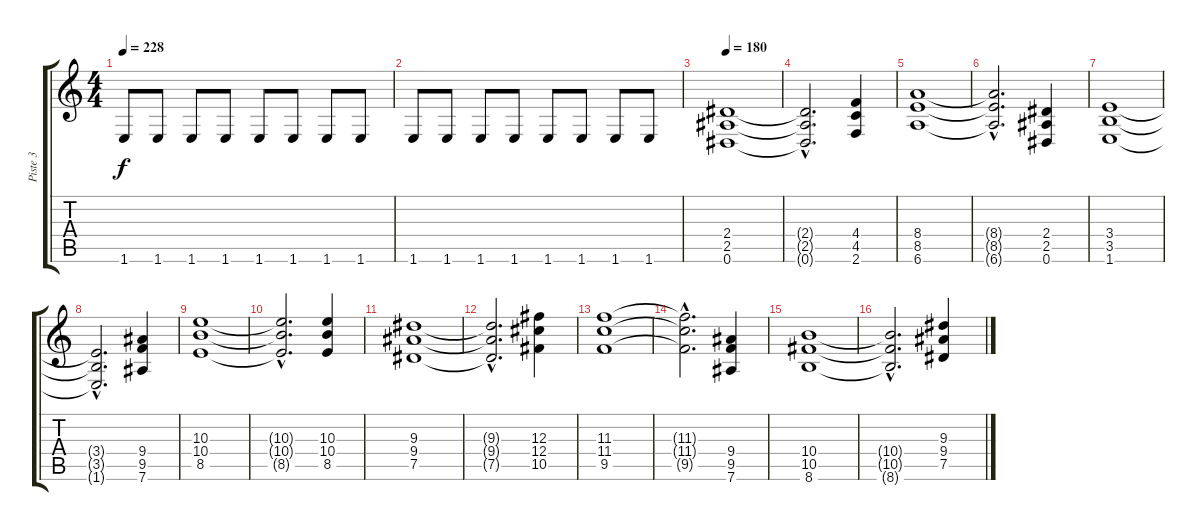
\track ("Piste 3" "Piste 3") {instrument distortionguitar}
\staff {score tabs}
\tuning (Eb4 Bb3 Gb3 Db3 Ab2 Eb2) {hide}
\ts (4 4)
\tempo 228
\clef g2
\ks c
1.6.8{dy f} 1.6.8 1.6.8 1.6.8 1.6.8 1.6.8 1.6.8 1.6.8 |
1.6.8 1.6.8 1.6.8 1.6.8 1.6.8 1.6.8 1.6.8 1.6.8 |
\tempo 180
(2.4 2.5 0.6).1 |
(2.4{hac t} 2.5{hac t} 0.6{hac t}).2{d} (4.4 4.5 2.6).4 |
(8.4 8.5 6.6).1 |
(8.4{hac t} 8.5{hac t} 6.6{hac t}).2{d} (2.4 2.5 0.6).4 |
(3.4 3.5 1.6).1 |
(3.4{hac t} 3.5{hac t} 1.6{hac t}).2{d} (9.4 9.5 7.6).4 |
(10.3 10.4 8.5).1 |
(10.3{hac t} 10.4{hac t} 8.5{hac t}).2{d} (10.3 10.4 8.5).4 |
(9.3 9.4 7.5).1 |
(9.3{hac t} 9.4{hac t} 7.5{hac t}).2{d} (12.3 12.4 10.5).4 |
(11.3 11.4 9.5).1 |
(11.3{hac t} 11.4{hac t} 9.5{hac t}).2{d} (9.4 9.5 7.6).4 |
(10.4 10.5 8.6).1 |
(10.4{hac t} 10.5{hac t} 8.6{hac t}).2{d} (9.3 9.4 7.5).4
